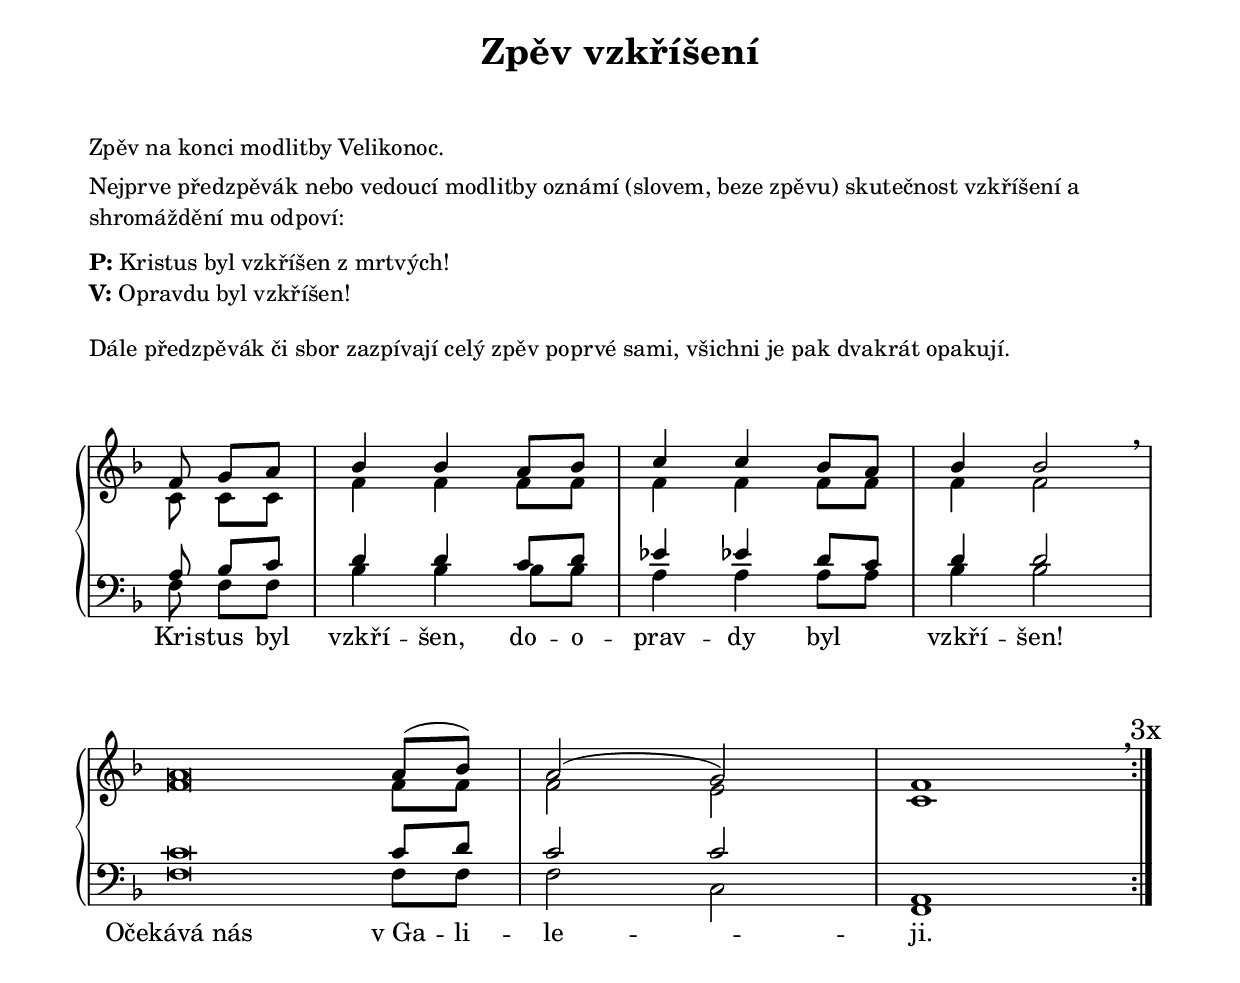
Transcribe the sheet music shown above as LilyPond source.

\version "2.18.2"
  
\include "../common-includes/macros.ly"
\include "../common-includes/paper.ly"
\include "../common-includes/layout.ly"

vzkriseni_melodie_prava = \relative c' {
	\key f \major
	\clef treble
	\language "deutsch"
	\noTime
	\autoBeamOff
	\accidentalStyle forget
	\cadenzaOn

	<< {f8 g8[ a8]} \\  {c,8 c8[ c8]} >> \bbar
	<< {b'4 b4 a8[ b8]} \\ {f4 f4 f8[ f8]} >> \bbar
	<< {c'4 c4 b8[ a8]} \\ {f4 f4 f8[ f8]} >> \bbar
	<< {b4 b2} \\  {f4 f2} >> \breathe \break \bbar
	
	<< {a\breve a8([ b8)]} \\ {f\breve f8[ f8]} >> \bbar
	<< {a2( g2)} \\ {f2 e2} >> \bbar
	<f c>1 \breathe \mark "3x" \bar ":|."
	
	\cadenzaOff
}

vzkriseni_melodie_leva = \relative c {
	\key f \major
	\clef bass
	\language "deutsch"
	\noTime
	\autoBeamOff
	\accidentalStyle forget
	\cadenzaOn

	<< {a'8 b8[ c8]} \\ {f,8 f8[ f8]} >> \bbar
	<< {d'4 d4 c8[ d8]} \\ {b4 b4 b8[ b8]} >> \bbar
	<< {es4 es4 d8[ c8]} \\ {a4 a4 a8[ a8]} >> \bbar
	<< {d4 d2} \\ {b4 b2} >> \bbar
	
	<< {c\breve c8[ d8]} \\ {f,\breve f8[ f8]} >> \bbar
	<< {c'2 c2} \\ {f,2 c2} >> \bbar
	<a f>1 \bar ":|."
	
	\cadenzaOff
}

vzkriseni_slova = \lyricmode {
	Kris8 -- tus8 byl8
	vzkří4 -- šen,4 do8 -- o8 --
	prav4 -- dy4 byl4
	vzkří4 -- šen!2
	
	"Očekává nás"\breve
	"v Ga"8 -- li8 --
	le1 --
	ji.1
}

vzkriseni_doprovod = \new PianoStaff <<
	\new Staff \vzkriseni_melodie_prava
	\new Staff \vzkriseni_melodie_leva
	\new Lyrics \vzkriseni_slova
>>


\book {
	\bookpart {
	\header {
		title = "Zpěv vzkříšení"
		%subtitle = "Závěr modlitby Velikonoc"
	}
	\markup {
		%\fill-line { \center-column { "Nějaký text..." } }
		\column {
			\vspace #2
			\line { Zpěv na konci modlitby Velikonoc. }
			\vspace #0.25
			\wordwrap {
			  Nejprve předzpěvák nebo vedoucí modlitby oznámí (slovem, beze zpěvu)
			  skutečnost vzkříšení a shromáždění mu odpoví:
			}
			\vspace #0.75
			\line { \bold P: Kristus byl vzkříšen z mrtvých! }
			\line { \bold V: Opravdu byl vzkříšen! }
			\vspace #0.75
			\wordwrap { Dále předzpěvák či sbor zazpívají celý zpěv poprvé sami, všichni je pak dvakrát opakují. }
			\vspace #2
		}
	}
	\score {
		\vzkriseni_doprovod
	}
}

}
